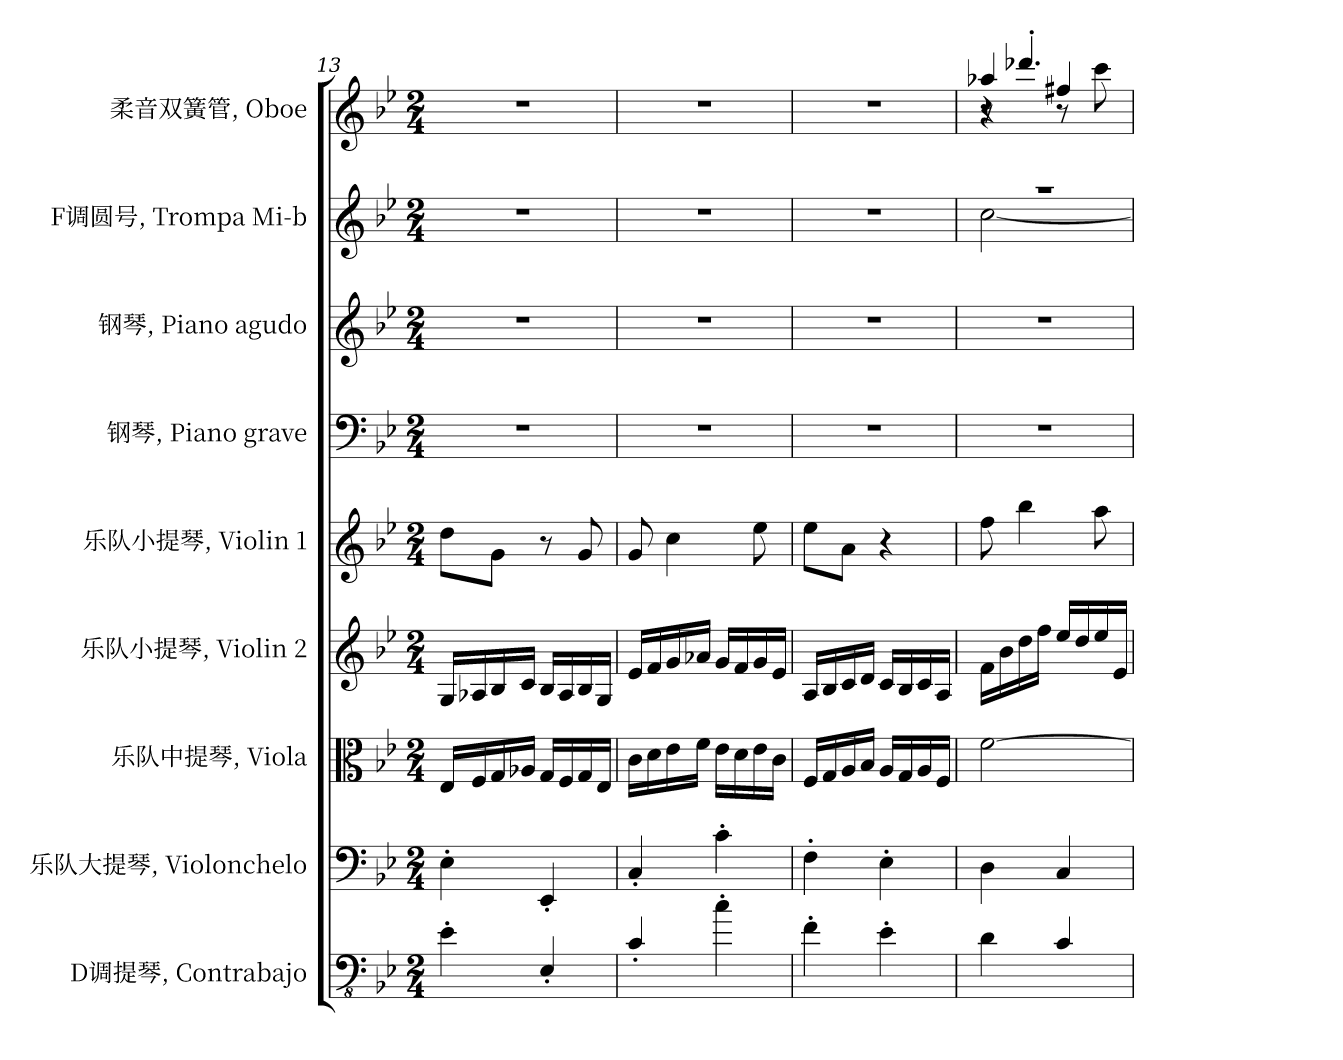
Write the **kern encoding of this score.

**kern	**kern	**kern	**kern	**kern	**kern	**kern	**kern	**kern
*part9	*part8	*part7	*part6	*part5	*part4	*part3	*part2	*part1
*staff9	*staff8	*staff7	*staff6	*staff5	*staff4	*staff3	*staff2	*staff1
*I"D调提琴, Contrabajo	*I"乐队大提琴, Violonchelo	*I"乐队中提琴, Viola	*I"乐队小提琴, Violin 2	*I"乐队小提琴, Violin 1	*I"钢琴, Piano grave	*I"钢琴, Piano agudo	*I"F调圆号, Trompa Mi-b	*I"柔音双簧管, Oboe
*	*	*	*	*	*I'Pno.	*I'Pno.	*	*
*clefFv4	*clefF4	*clefC3	*clefG2	*clefG2	*clefF4	*clefG2	*clefG2	*clefG2
*ITrd7c12	*	*	*	*	*	*	*ITrd4c7	*ITrd2c3
*k[b-e-]	*k[b-e-]	*k[b-e-]	*k[b-e-]	*k[b-e-]	*k[b-e-]	*k[b-e-]	*k[b-e-a-]	*k[f#]
*M2/4	*M2/4	*M2/4	*M2/4	*M2/4	*M2/4	*M2/4	*M2/4	*M2/4
=13	=13	=13	=13	=13	=13	=13	=13	=13
4EE-'\	4E-'\	16E-/LL	16G/LL	8dd\L	2r	2r	2r	2r
.	.	16F/	16A-X/	.	.	.	.	.
.	.	16G/	16B-/	8g\J	.	.	.	.
.	.	16A-X/JJ	16c/JJ	.	.	.	.	.
4EEE-'/	4EE-'/	16G/LL	16B-/LL	8r	.	.	.	.
.	.	16F/	16A-/	.	.	.	.	.
.	.	16G/	16B-/	8g/	.	.	.	.
.	.	16E-/JJ	16G/JJ	.	.	.	.	.
=14	=14	=14	=14	=14	=14	=14	=14	=14
4CC'/	4C'/	16c\LL	16e-/LL	8g/	2r	2r	2r	2r
.	.	16d\	16f/	.	.	.	.	.
.	.	16e-\	16g/	4cc\	.	.	.	.
.	.	16f\JJ	16a-X/JJ	.	.	.	.	.
4C'\	4c'\	16e-\LL	16g/LL	.	.	.	.	.
.	.	16d\	16f/	.	.	.	.	.
.	.	16e-\	16g/	8ee-\	.	.	.	.
.	.	16c\JJ	16e-/JJ	.	.	.	.	.
!!LO:PB:g=z
=15	=15	=15	=15	=15	=15	=15	=15	=15
4FF'\	4F'\	16F/LL	16A/LL	8ee-\L	2r	2r	2r	2r
.	.	16G/	16B-/	.	.	.	.	.
.	.	16A/	16c/	8a\J	.	.	.	.
.	.	16B-/JJ	16d/JJ	.	.	.	.	.
4EE-'\	4E-'\	16A/LL	16c/LL	4r	.	.	.	.
.	.	16G/	16B-/	.	.	.	.	.
.	.	16A/	16c/	.	.	.	.	.
.	.	16F/JJ	16A/JJ	.	.	.	.	.
=16	=16	=16	=16	=16	=16	=16	=16	=16
*	*	*	*	*	*	*	*^	*^
*	*	*	*	*	*	*	*	*	*	*^
4DD\	4D\	[2f\	16f\LL	8ff\	2r	2r	2r	[2f\	8r	4r	4ffn/
.	.	.	16b-\	.	.	.	.	.	.	.	.
.	.	.	16dd\	4bb-\	.	.	.	.	4.bb-X'/	.	.
.	.	.	16ff\JJ	.	.	.	.	.	.	.	.
4CC/	4C/	.	16ee-/LL	.	.	.	.	.	.	8r	4dd#X/
.	.	.	16dd/	.	.	.	.	.	.	.	.
.	.	.	16ee-/	8aa\	.	.	.	.	.	8aa\	.
.	.	.	16e-/JJ	.	.	.	.	.	.	.	.
*	*	*	*	*	*	*	*v	*v	*	*	*
*	*	*	*	*	*	*	*	*v	*v	*v
=	=	=	=	=	=	=	=	=
*-	*-	*-	*-	*-	*-	*-	*-	*-
